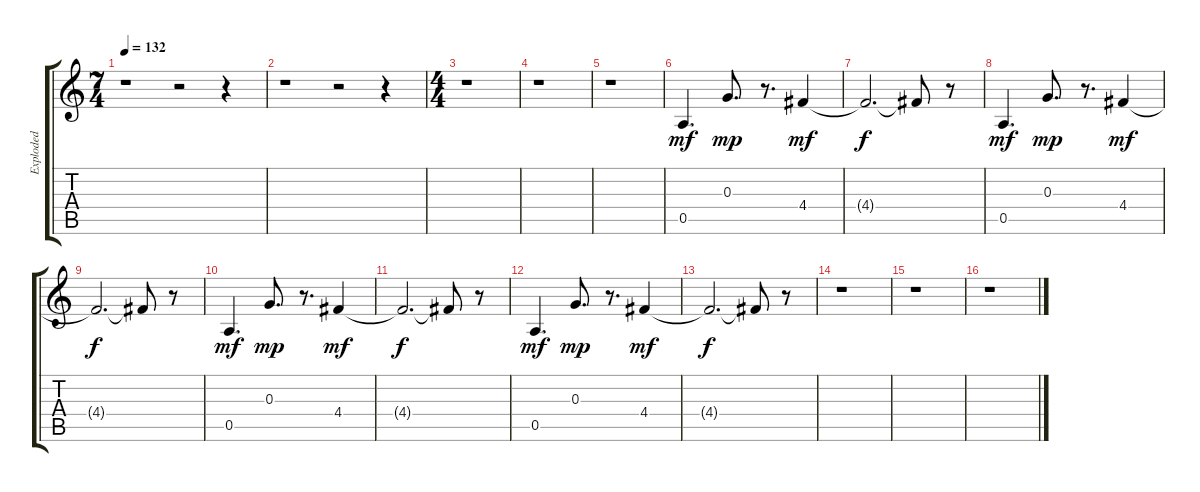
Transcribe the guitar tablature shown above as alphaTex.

\track ("Exploded" "Exploded") {instrument electricguitarjazz}
\staff {score tabs}
\tuning (E4 B3 G3 D3 A2 E2) {hide}
\ts (7 4)
\tempo 132
\clef g2
\ks c
r.1{dy mp} r.2 r.4 |
r.1 r.2 r.4 |
\ts (4 4)
r.1 |
r.1 |
r.1 |
0.5.4{d dy mf} 0.3.8{d dy mp} r.8{d} 4.4.4{dy mf} |
4.4{t}.2{d dy f} 4.4{t}.8 r.8 |
0.5.4{d dy mf} 0.3.8{d dy mp} r.8{d} 4.4.4{dy mf} |
4.4{t}.2{d dy f} 4.4{t}.8 r.8 |
0.5.4{d dy mf} 0.3.8{d dy mp} r.8{d} 4.4.4{dy mf} |
4.4{t}.2{d dy f} 4.4{t}.8 r.8 |
0.5.4{d dy mf} 0.3.8{d dy mp} r.8{d} 4.4.4{dy mf} |
4.4{t}.2{d dy f} 4.4{t}.8 r.8 |
r.1 |
r.1 |
r.1
